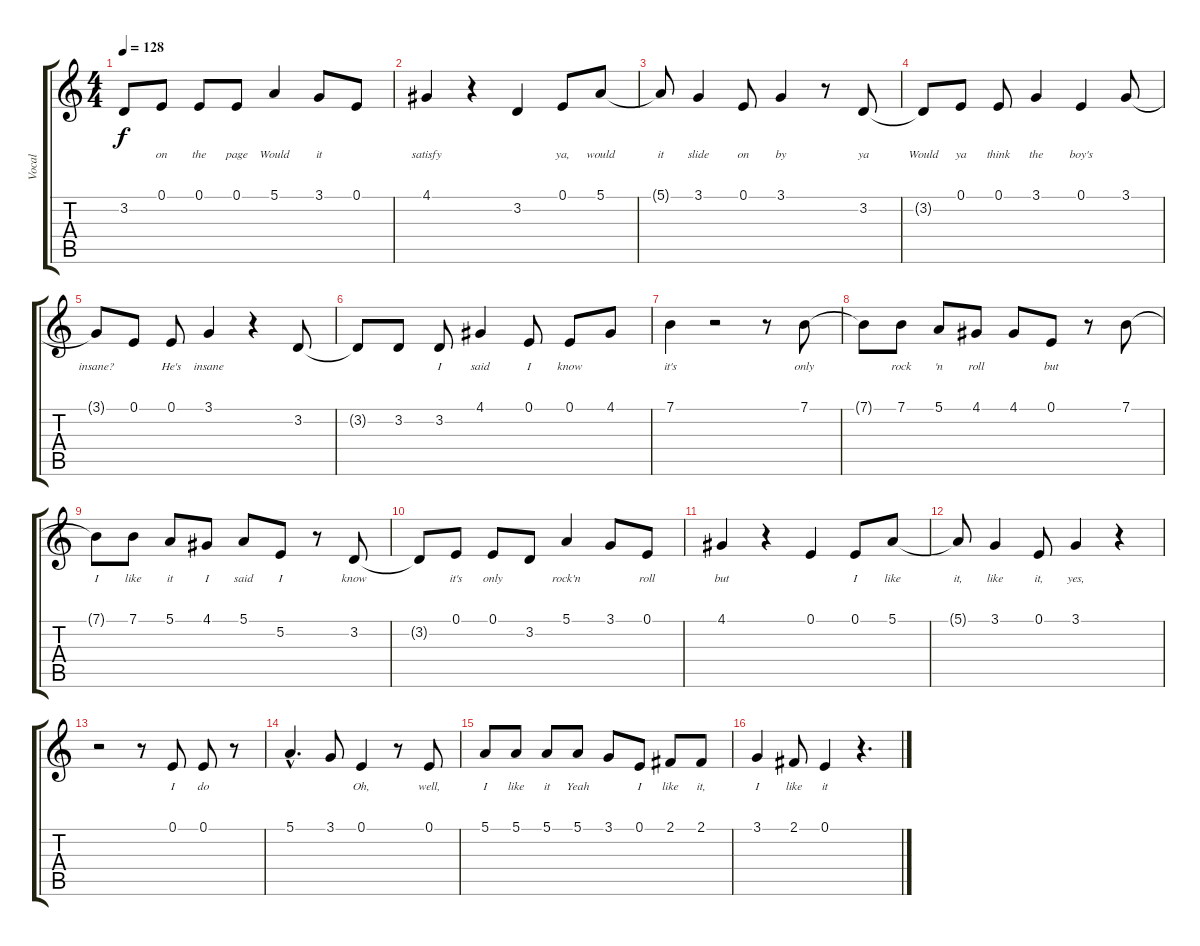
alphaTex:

\track ("Vocal" "Vocal") {instrument tenorsax}
\staff {score tabs}
\tuning (E4 B3 G3 D3 A2 E2) {hide}
\ts (4 4)
\tempo 128
\clef g2
\ks c
3.2{t}.8{lyrics (0 "") lyrics (1 "") lyrics (2 "") lyrics (3 "") lyrics (4 "") dy f} 0.1.8{lyrics (0 "on") lyrics (1 "") lyrics (2 "") lyrics (3 "") lyrics (4 "")} 0.1.8{lyrics (0 "the") lyrics (1 "") lyrics (2 "") lyrics (3 "") lyrics (4 "")} 0.1.8{lyrics (0 "page") lyrics (1 "") lyrics (2 "") lyrics (3 "") lyrics (4 "")} 5.1.4{lyrics (0 "Would") lyrics (1 "") lyrics (2 "") lyrics (3 "") lyrics (4 "")} 3.1.8{lyrics (0 "it") lyrics (1 "") lyrics (2 "") lyrics (3 "") lyrics (4 "")} 0.1.8{lyrics (0 "") lyrics (1 "") lyrics (2 "") lyrics (3 "") lyrics (4 "")} |
4.1.4{lyrics (0 "satisfy") lyrics (1 "") lyrics (2 "") lyrics (3 "") lyrics (4 "")} r.4 3.2.4{lyrics (0 "") lyrics (1 "") lyrics (2 "") lyrics (3 "") lyrics (4 "")} 0.1.8{lyrics (0 "ya,") lyrics (1 "") lyrics (2 "") lyrics (3 "") lyrics (4 "")} 5.1.8{lyrics (0 "would") lyrics (1 "") lyrics (2 "") lyrics (3 "") lyrics (4 "")} |
5.1{t}.8{lyrics (0 "it") lyrics (1 "") lyrics (2 "") lyrics (3 "") lyrics (4 "")} 3.1.4{lyrics (0 "slide") lyrics (1 "") lyrics (2 "") lyrics (3 "") lyrics (4 "")} 0.1.8{lyrics (0 "on") lyrics (1 "") lyrics (2 "") lyrics (3 "") lyrics (4 "")} 3.1.4{lyrics (0 "by") lyrics (1 "") lyrics (2 "") lyrics (3 "") lyrics (4 "")} r.8 3.2.8{lyrics (0 "ya") lyrics (1 "") lyrics (2 "") lyrics (3 "") lyrics (4 "")} |
3.2{t}.8{lyrics (0 "Would") lyrics (1 "") lyrics (2 "") lyrics (3 "") lyrics (4 "")} 0.1.8{lyrics (0 "ya") lyrics (1 "") lyrics (2 "") lyrics (3 "") lyrics (4 "")} 0.1.8{lyrics (0 "think") lyrics (1 "") lyrics (2 "") lyrics (3 "") lyrics (4 "")} 3.1.4{lyrics (0 "the") lyrics (1 "") lyrics (2 "") lyrics (3 "") lyrics (4 "")} 0.1.4{lyrics (0 "boy's") lyrics (1 "") lyrics (2 "") lyrics (3 "") lyrics (4 "")} 3.1.8{lyrics (0 "") lyrics (1 "") lyrics (2 "") lyrics (3 "") lyrics (4 "")} |
3.1{t}.8{lyrics (0 "insane?") lyrics (1 "") lyrics (2 "") lyrics (3 "") lyrics (4 "")} 0.1.8{lyrics (0 "") lyrics (1 "") lyrics (2 "") lyrics (3 "") lyrics (4 "")} 0.1.8{lyrics (0 "He's") lyrics (1 "") lyrics (2 "") lyrics (3 "") lyrics (4 "")} 3.1.4{lyrics (0 "insane") lyrics (1 "") lyrics (2 "") lyrics (3 "") lyrics (4 "")} r.4 3.2.8{lyrics (0 "") lyrics (1 "") lyrics (2 "") lyrics (3 "") lyrics (4 "")} |
3.2{t}.8{lyrics (0 "") lyrics (1 "") lyrics (2 "") lyrics (3 "") lyrics (4 "")} 3.2.8{lyrics (0 "") lyrics (1 "") lyrics (2 "") lyrics (3 "") lyrics (4 "")} 3.2.8{lyrics (0 "I") lyrics (1 "") lyrics (2 "") lyrics (3 "") lyrics (4 "")} 4.1.4{lyrics (0 "said") lyrics (1 "") lyrics (2 "") lyrics (3 "") lyrics (4 "")} 0.1.8{lyrics (0 "I") lyrics (1 "") lyrics (2 "") lyrics (3 "") lyrics (4 "")} 0.1.8{lyrics (0 "know") lyrics (1 "") lyrics (2 "") lyrics (3 "") lyrics (4 "")} 4.1.8{lyrics (0 "") lyrics (1 "") lyrics (2 "") lyrics (3 "") lyrics (4 "")} |
7.1.4{lyrics (0 "it's") lyrics (1 "") lyrics (2 "") lyrics (3 "") lyrics (4 "")} r.2 r.8 7.1.8{lyrics (0 "only") lyrics (1 "") lyrics (2 "") lyrics (3 "") lyrics (4 "")} |
7.1{t}.8{lyrics (0 "") lyrics (1 "") lyrics (2 "") lyrics (3 "") lyrics (4 "")} 7.1.8{lyrics (0 "rock") lyrics (1 "") lyrics (2 "") lyrics (3 "") lyrics (4 "")} 5.1.8{lyrics (0 "'n") lyrics (1 "") lyrics (2 "") lyrics (3 "") lyrics (4 "")} 4.1.8{lyrics (0 "roll") lyrics (1 "") lyrics (2 "") lyrics (3 "") lyrics (4 "")} 4.1.8{lyrics (0 "") lyrics (1 "") lyrics (2 "") lyrics (3 "") lyrics (4 "")} 0.1.8{lyrics (0 "but") lyrics (1 "") lyrics (2 "") lyrics (3 "") lyrics (4 "")} r.8 7.1.8{lyrics (0 "") lyrics (1 "") lyrics (2 "") lyrics (3 "") lyrics (4 "")} |
7.1{t}.8{lyrics (0 "I") lyrics (1 "") lyrics (2 "") lyrics (3 "") lyrics (4 "")} 7.1.8{lyrics (0 "like") lyrics (1 "") lyrics (2 "") lyrics (3 "") lyrics (4 "")} 5.1.8{lyrics (0 "it") lyrics (1 "") lyrics (2 "") lyrics (3 "") lyrics (4 "")} 4.1.8{lyrics (0 "I") lyrics (1 "") lyrics (2 "") lyrics (3 "") lyrics (4 "")} 5.1.8{lyrics (0 "said") lyrics (1 "") lyrics (2 "") lyrics (3 "") lyrics (4 "")} 5.2.8{lyrics (0 "I") lyrics (1 "") lyrics (2 "") lyrics (3 "") lyrics (4 "")} r.8 3.2.8{lyrics (0 "know") lyrics (1 "") lyrics (2 "") lyrics (3 "") lyrics (4 "")} |
3.2{t}.8{lyrics (0 "") lyrics (1 "") lyrics (2 "") lyrics (3 "") lyrics (4 "")} 0.1.8{lyrics (0 "it's") lyrics (1 "") lyrics (2 "") lyrics (3 "") lyrics (4 "")} 0.1.8{lyrics (0 "only") lyrics (1 "") lyrics (2 "") lyrics (3 "") lyrics (4 "")} 3.2.8{lyrics (0 "") lyrics (1 "") lyrics (2 "") lyrics (3 "") lyrics (4 "")} 5.1.4{lyrics (0 "rock'n") lyrics (1 "") lyrics (2 "") lyrics (3 "") lyrics (4 "")} 3.1.8{lyrics (0 "") lyrics (1 "") lyrics (2 "") lyrics (3 "") lyrics (4 "")} 0.1.8{lyrics (0 "roll") lyrics (1 "") lyrics (2 "") lyrics (3 "") lyrics (4 "")} |
4.1.4{lyrics (0 "but") lyrics (1 "") lyrics (2 "") lyrics (3 "") lyrics (4 "")} r.4 0.1.4{lyrics (0 "") lyrics (1 "") lyrics (2 "") lyrics (3 "") lyrics (4 "")} 0.1.8{lyrics (0 "I") lyrics (1 "") lyrics (2 "") lyrics (3 "") lyrics (4 "")} 5.1.8{lyrics (0 "like") lyrics (1 "") lyrics (2 "") lyrics (3 "") lyrics (4 "")} |
5.1{t}.8{lyrics (0 "it,") lyrics (1 "") lyrics (2 "") lyrics (3 "") lyrics (4 "")} 3.1.4{lyrics (0 "like") lyrics (1 "") lyrics (2 "") lyrics (3 "") lyrics (4 "")} 0.1.8{lyrics (0 "it,") lyrics (1 "") lyrics (2 "") lyrics (3 "") lyrics (4 "")} 3.1.4{lyrics (0 "yes,") lyrics (1 "") lyrics (2 "") lyrics (3 "") lyrics (4 "")} r.4 |
r.2 r.8 0.1.8{lyrics (0 "I") lyrics (1 "") lyrics (2 "") lyrics (3 "") lyrics (4 "")} 0.1.8{lyrics (0 "do") lyrics (1 "") lyrics (2 "") lyrics (3 "") lyrics (4 "")} r.8 |
5.1{hac}.4{d lyrics (0 "") lyrics (1 "") lyrics (2 "") lyrics (3 "") lyrics (4 "")} 3.1.8{lyrics (0 "") lyrics (1 "") lyrics (2 "") lyrics (3 "") lyrics (4 "")} 0.1.4{lyrics (0 "Oh,") lyrics (1 "") lyrics (2 "") lyrics (3 "") lyrics (4 "")} r.8 0.1.8{lyrics (0 "well,") lyrics (1 "") lyrics (2 "") lyrics (3 "") lyrics (4 "")} |
5.1.8{lyrics (0 "I") lyrics (1 "") lyrics (2 "") lyrics (3 "") lyrics (4 "")} 5.1.8{lyrics (0 "like") lyrics (1 "") lyrics (2 "") lyrics (3 "") lyrics (4 "")} 5.1.8{lyrics (0 "it") lyrics (1 "") lyrics (2 "") lyrics (3 "") lyrics (4 "")} 5.1.8{lyrics (0 "Yeah") lyrics (1 "") lyrics (2 "") lyrics (3 "") lyrics (4 "")} 3.1.8{lyrics (0 "") lyrics (1 "") lyrics (2 "") lyrics (3 "") lyrics (4 "")} 0.1.8{lyrics (0 "I") lyrics (1 "") lyrics (2 "") lyrics (3 "") lyrics (4 "")} 2.1.8{lyrics (0 "like") lyrics (1 "") lyrics (2 "") lyrics (3 "") lyrics (4 "")} 2.1.8{lyrics (0 "it,") lyrics (1 "") lyrics (2 "") lyrics (3 "") lyrics (4 "")} |
3.1.4{lyrics (0 "I") lyrics (1 "") lyrics (2 "") lyrics (3 "") lyrics (4 "")} 2.1.8{lyrics (0 "like") lyrics (1 "") lyrics (2 "") lyrics (3 "") lyrics (4 "")} 0.1.4{lyrics (0 "it") lyrics (1 "") lyrics (2 "") lyrics (3 "") lyrics (4 "")} r.4{d}
